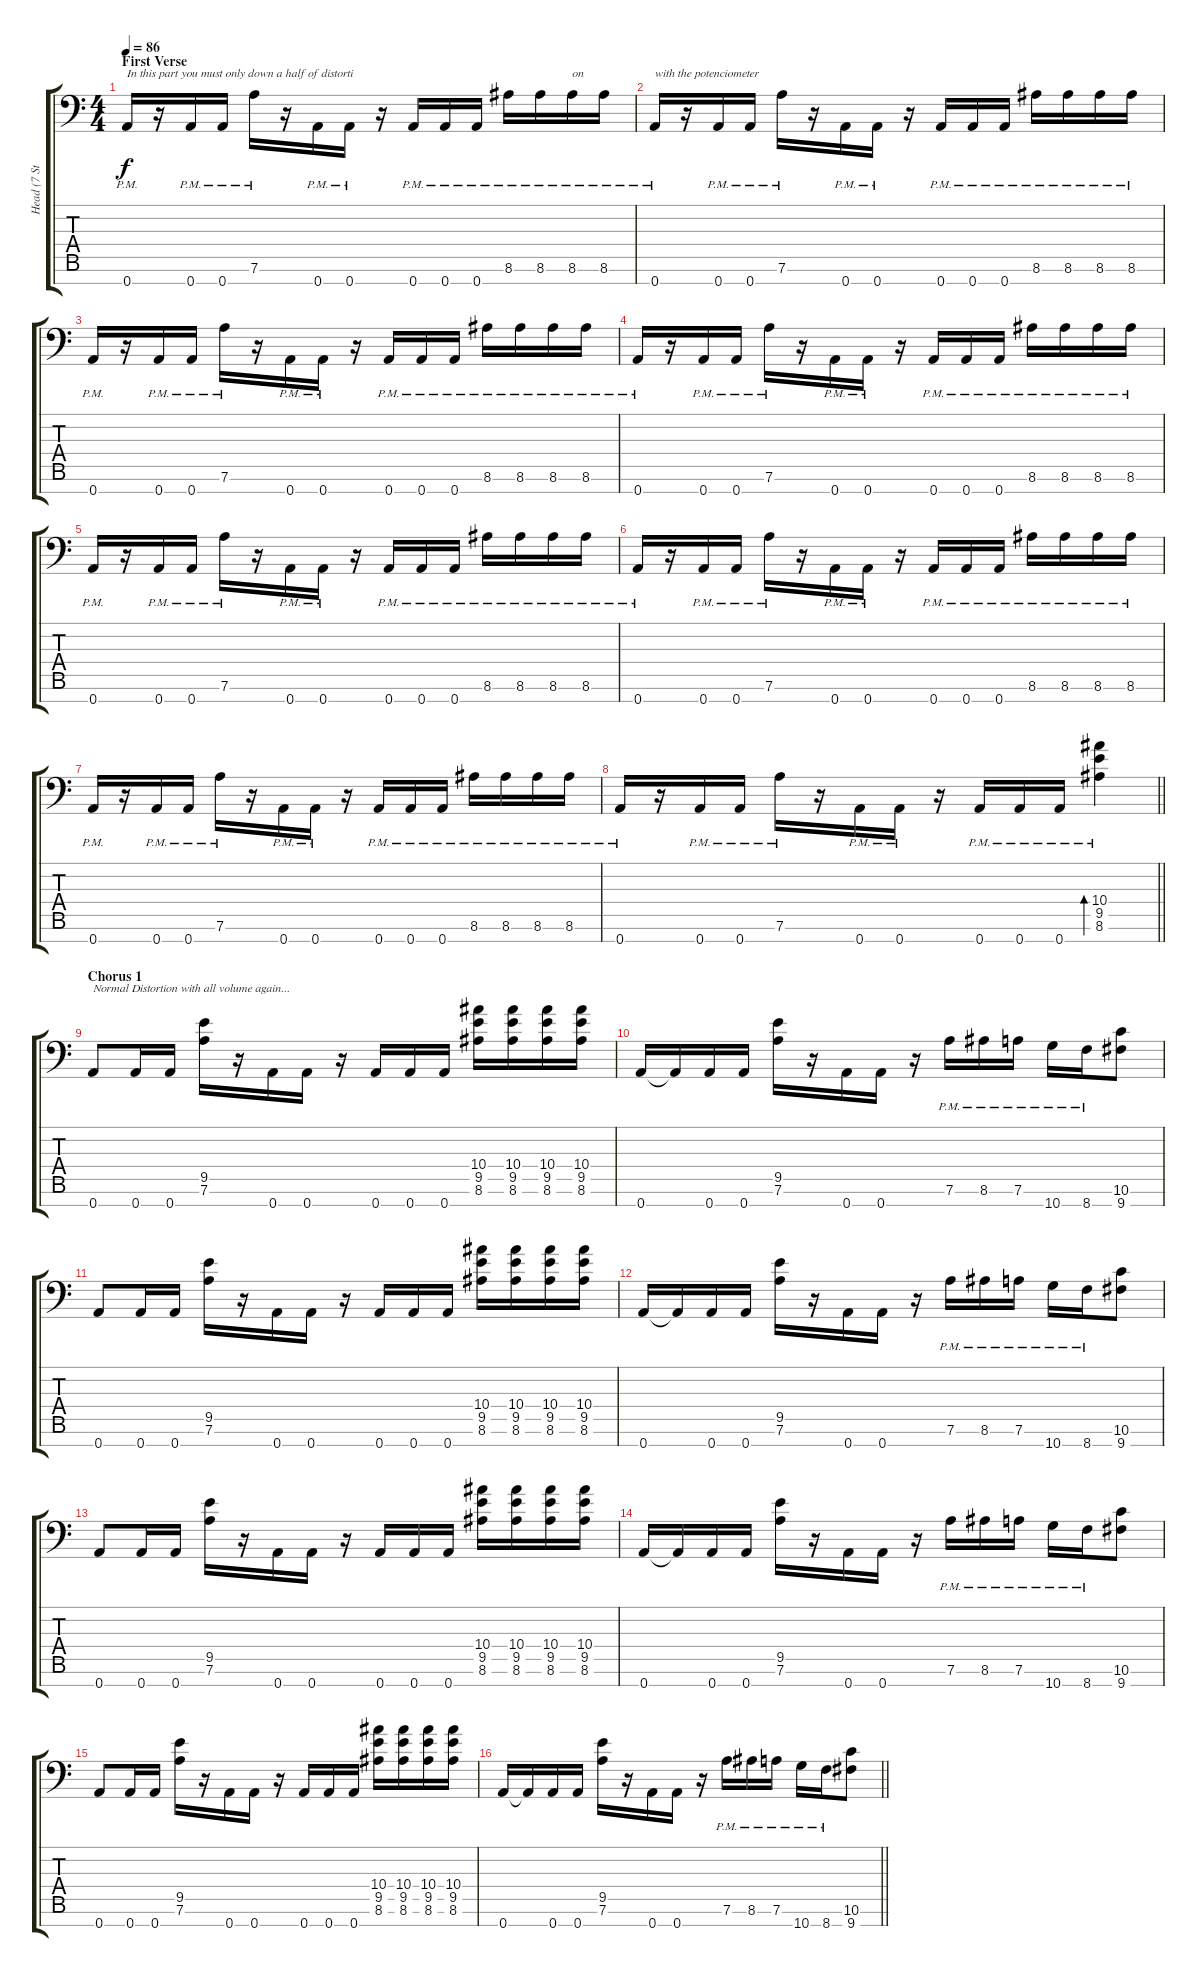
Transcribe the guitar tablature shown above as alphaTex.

\track ("Head (7 Strings)" "Head (7 St") {instrument overdrivenguitar}
\staff {score tabs}
\tuning (D4 A3 F3 C3 G2 D2 A1) {hide}
\ts (4 4)
\section ("" "First Verse")
\tempo 86
\clef f4
\ks c
0.7{pm}.16{txt "In this part you must only down a half of distorti" dy f} r.16 0.7{pm}.16 0.7{pm}.16 7.6{pm}.16 r.16 0.7{pm}.16 0.7{pm}.16 r.16 0.7{pm}.16 0.7{pm}.16 0.7{pm}.16 8.6{pm}.16 8.6{pm}.16 8.6{pm}.16{txt "on"} 8.6{pm}.16 |
0.7{pm}.16{txt "with the potenciometer"} r.16 0.7{pm}.16 0.7{pm}.16 7.6{pm}.16 r.16 0.7{pm}.16 0.7{pm}.16 r.16 0.7{pm}.16 0.7{pm}.16 0.7{pm}.16 8.6{pm}.16 8.6{pm}.16 8.6{pm}.16 8.6{pm}.16 |
0.7{pm}.16 r.16 0.7{pm}.16 0.7{pm}.16 7.6{pm}.16 r.16 0.7{pm}.16 0.7{pm}.16 r.16 0.7{pm}.16 0.7{pm}.16 0.7{pm}.16 8.6{pm}.16 8.6{pm}.16 8.6{pm}.16 8.6{pm}.16 |
0.7{pm}.16 r.16 0.7{pm}.16 0.7{pm}.16 7.6{pm}.16 r.16 0.7{pm}.16 0.7{pm}.16 r.16 0.7{pm}.16 0.7{pm}.16 0.7{pm}.16 8.6{pm}.16 8.6{pm}.16 8.6{pm}.16 8.6{pm}.16 |
0.7{pm}.16 r.16 0.7{pm}.16 0.7{pm}.16 7.6{pm}.16 r.16 0.7{pm}.16 0.7{pm}.16 r.16 0.7{pm}.16 0.7{pm}.16 0.7{pm}.16 8.6{pm}.16 8.6{pm}.16 8.6{pm}.16 8.6{pm}.16 |
0.7{pm}.16 r.16 0.7{pm}.16 0.7{pm}.16 7.6{pm}.16 r.16 0.7{pm}.16 0.7{pm}.16 r.16 0.7{pm}.16 0.7{pm}.16 0.7{pm}.16 8.6{pm}.16 8.6{pm}.16 8.6{pm}.16 8.6{pm}.16 |
0.7{pm}.16 r.16 0.7{pm}.16 0.7{pm}.16 7.6{pm}.16 r.16 0.7{pm}.16 0.7{pm}.16 r.16 0.7{pm}.16 0.7{pm}.16 0.7{pm}.16 8.6{pm}.16 8.6{pm}.16 8.6{pm}.16 8.6{pm}.16 |
\barLineRight lightlight
0.7{pm}.16 r.16 0.7{pm}.16 0.7{pm}.16 7.6{pm}.16 r.16 0.7{pm}.16 0.7{pm}.16 r.16 0.7{pm}.16 0.7{pm}.16 0.7{pm}.16 (10.4 9.5 8.6{pm}).4{bd 120} |
\section ("" "Chorus 1")
0.7.8{txt "Normal Distortion with all volume again..."} 0.7.16 0.7.16 (9.5 7.6).16 r.16 0.7.16 0.7.16 r.16 0.7.16 0.7.16 0.7.16 (10.4 9.5 8.6).16 (10.4 9.5 8.6).16 (10.4 9.5 8.6).16 (10.4 9.5 8.6).16 |
0.7.16 0.7{t}.16 0.7.16 0.7.16 (9.5 7.6).16 r.16 0.7.16 0.7.16 r.16 7.6{pm}.16 8.6{pm}.16 7.6{pm}.16 10.7{pm}.16 8.7{pm}.16 (10.6 9.7).8 |
0.7.8 0.7.16 0.7.16 (9.5 7.6).16 r.16 0.7.16 0.7.16 r.16 0.7.16 0.7.16 0.7.16 (10.4 9.5 8.6).16 (10.4 9.5 8.6).16 (10.4 9.5 8.6).16 (10.4 9.5 8.6).16 |
0.7.16 0.7{t}.16 0.7.16 0.7.16 (9.5 7.6).16 r.16 0.7.16 0.7.16 r.16 7.6{pm}.16 8.6{pm}.16 7.6{pm}.16 10.7{pm}.16 8.7{pm}.16 (10.6 9.7).8 |
0.7.8 0.7.16 0.7.16 (9.5 7.6).16 r.16 0.7.16 0.7.16 r.16 0.7.16 0.7.16 0.7.16 (10.4 9.5 8.6).16 (10.4 9.5 8.6).16 (10.4 9.5 8.6).16 (10.4 9.5 8.6).16 |
0.7.16 0.7{t}.16 0.7.16 0.7.16 (9.5 7.6).16 r.16 0.7.16 0.7.16 r.16 7.6{pm}.16 8.6{pm}.16 7.6{pm}.16 10.7{pm}.16 8.7{pm}.16 (10.6 9.7).8 |
0.7.8 0.7.16 0.7.16 (9.5 7.6).16 r.16 0.7.16 0.7.16 r.16 0.7.16 0.7.16 0.7.16 (10.4 9.5 8.6).16 (10.4 9.5 8.6).16 (10.4 9.5 8.6).16 (10.4 9.5 8.6).16 |
\barLineRight lightlight
0.7.16 0.7{t}.16 0.7.16 0.7.16 (9.5 7.6).16 r.16 0.7.16 0.7.16 r.16 7.6{pm}.16 8.6{pm}.16 7.6{pm}.16 10.7{pm}.16 8.7{pm}.16 (10.6 9.7).8
